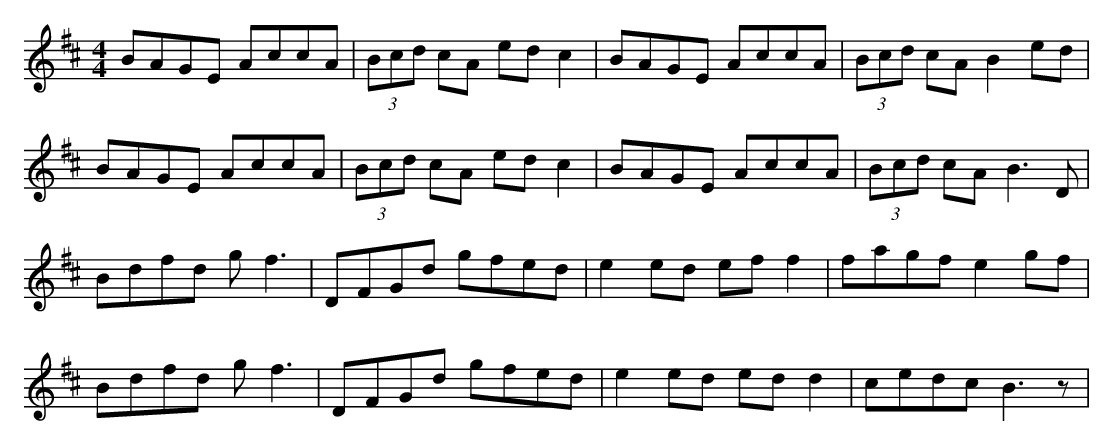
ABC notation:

X:1
M:4/4
K:Bmin
BAGE AccA|(3Bcd cA edc2|BAGE AccA|(3Bcd cA B2 ed|
BAGE AccA|(3Bcd cA edc2|BAGE AccA|(3Bcd cA B3 D|
Bdfd g f3|DFGd gfed|e2 ed ef f2|fagf e2 gf|
Bdfd g f3|DFGd gfed|e2 ed ed d2|cedc B3z|
